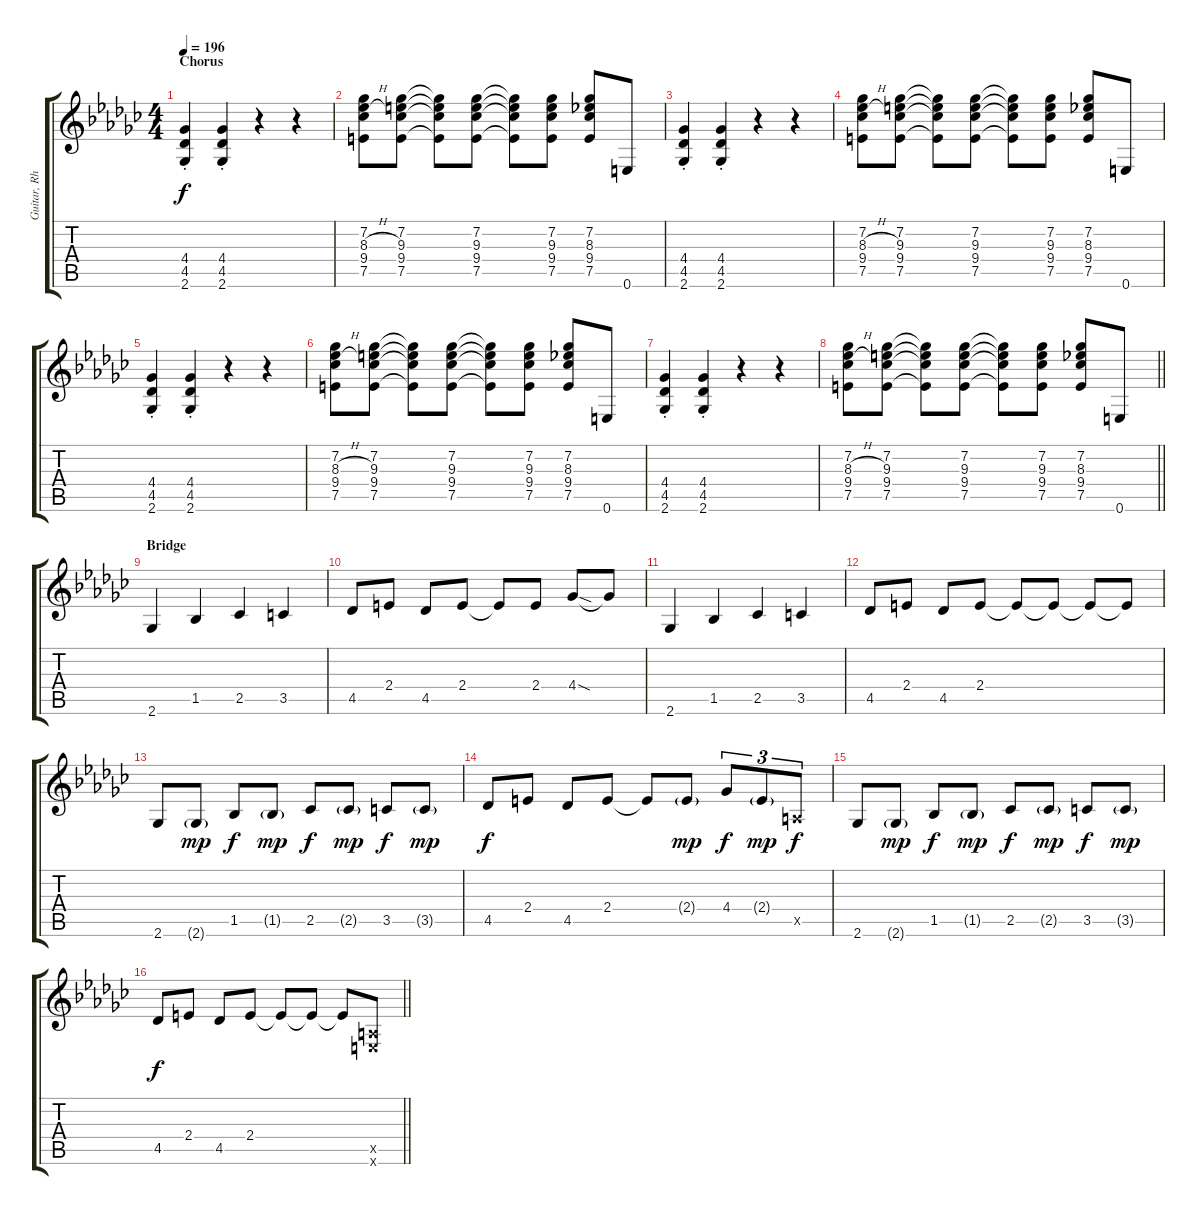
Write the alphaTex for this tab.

\track ("Guitar, Rhythm" "Guitar, Rh") {instrument overdrivenguitar}
\staff {score tabs}
\tuning (E4 B3 G3 D3 A2 E2) {hide}
\ts (4 4)
\section ("" "Chorus")
\tempo 196
\clef g2
\ks gb
(4.4{st} 4.5{st} 2.6{st}).4{dy f} (4.4{st} 4.5{st} 2.6{st}).4 r.4 r.4 |
(7.2 8.3{h} 9.4 7.5).8 (7.2 9.3 9.4 7.5).8 (7.2{t} 9.3{t} 9.4{t} 7.5{t}).8 (7.2 9.3 9.4 7.5).8 (7.2{t} 9.3{t} 9.4{t} 7.5{t}).8 (7.2 9.3 9.4 7.5).8 (7.2 8.3 9.4 7.5).8 0.6.8 |
(4.4{st} 4.5{st} 2.6{st}).4 (4.4{st} 4.5{st} 2.6{st}).4 r.4 r.4 |
(7.2 8.3{h} 9.4 7.5).8 (7.2 9.3 9.4 7.5).8 (7.2{t} 9.3{t} 9.4{t} 7.5{t}).8 (7.2 9.3 9.4 7.5).8 (7.2{t} 9.3{t} 9.4{t} 7.5{t}).8 (7.2 9.3 9.4 7.5).8 (7.2 8.3 9.4 7.5).8 0.6.8 |
(4.4{st} 4.5{st} 2.6{st}).4 (4.4{st} 4.5{st} 2.6{st}).4 r.4 r.4 |
(7.2 8.3{h} 9.4 7.5).8 (7.2 9.3 9.4 7.5).8 (7.2{t} 9.3{t} 9.4{t} 7.5{t}).8 (7.2 9.3 9.4 7.5).8 (7.2{t} 9.3{t} 9.4{t} 7.5{t}).8 (7.2 9.3 9.4 7.5).8 (7.2 8.3 9.4 7.5).8 0.6.8 |
(4.4{st} 4.5{st} 2.6{st}).4 (4.4{st} 4.5{st} 2.6{st}).4 r.4 r.4 |
\barLineRight lightlight
(7.2 8.3{h} 9.4 7.5).8 (7.2 9.3 9.4 7.5).8 (7.2{t} 9.3{t} 9.4{t} 7.5{t}).8 (7.2 9.3 9.4 7.5).8 (7.2{t} 9.3{t} 9.4{t} 7.5{t}).8 (7.2 9.3 9.4 7.5).8 (7.2 8.3 9.4 7.5).8 0.6.8 |
\section ("" "Bridge")
2.6.4 1.5.4 2.5.4 3.5.4 |
4.5.8 2.4.8 4.5.8 2.4.8 2.4{t}.8 2.4.8 4.4{sod}.8 4.4{t}.8 |
2.6.4 1.5.4 2.5.4 3.5.4 |
4.5.8 2.4.8 4.5.8 2.4.8 2.4{t}.8 2.4{t}.8 2.4{t}.8 2.4{t}.8 |
2.6.8 2.6{g}.8{dy mp} 1.5.8{dy f} 1.5{g}.8{dy mp} 2.5.8{dy f} 2.5{g}.8{dy mp} 3.5.8{dy f} 3.5{g}.8{dy mp} |
4.5.8{dy f} 2.4.8 4.5.8 2.4.8 2.4{t}.8 2.4{g}.8{dy mp} 4.4.8{tu (3 2) dy f} 2.4{g}.8{tu (3 2) dy mp} 0.5{x}.8{tu (3 2) dy f} |
2.6.8 2.6{g}.8{dy mp} 1.5.8{dy f} 1.5{g}.8{dy mp} 2.5.8{dy f} 2.5{g}.8{dy mp} 3.5.8{dy f} 3.5{g}.8{dy mp} |
\barLineRight lightlight
4.5.8{dy f} 2.4.8 4.5.8 2.4.8 2.4{t}.8 2.4{t}.8 2.4{t}.8 (0.5{x} 0.6{x}).8
